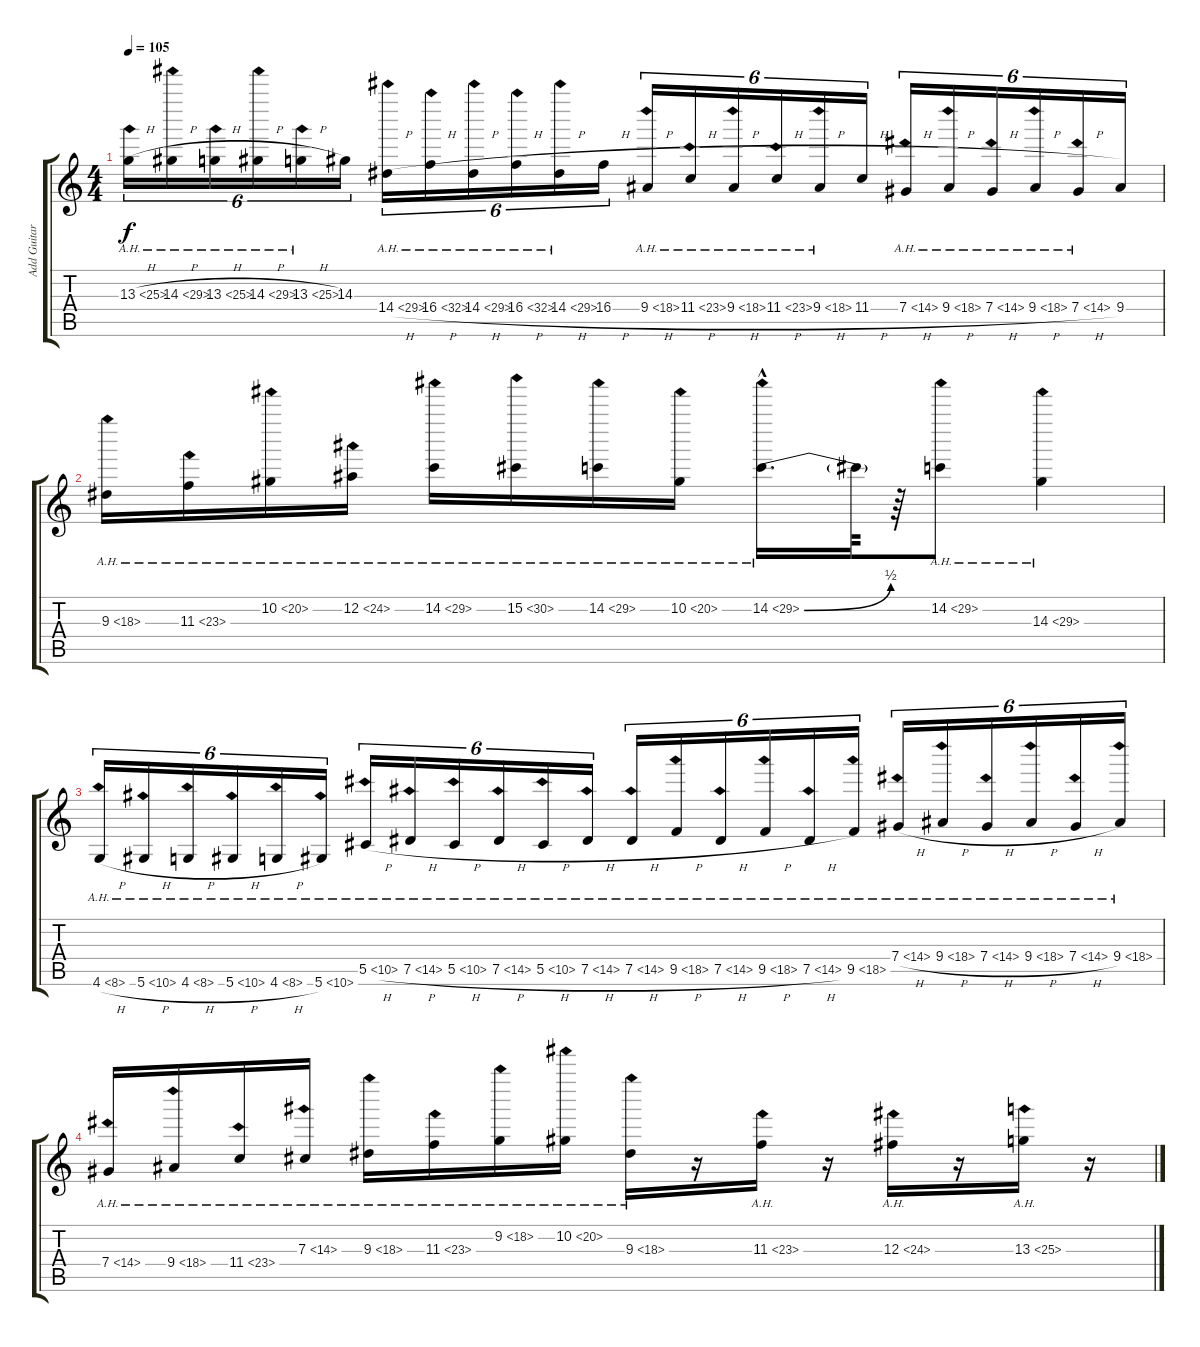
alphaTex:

\track ("Add Guitar 2" "Add Guitar") {instrument distortionguitar}
\staff {score tabs}
\tuning (Eb4 Bb3 Gb3 Db3 Ab2 Eb2) {hide}
\ts (4 4)
\tempo 105
\clef g2
\ks c
13.3{ah 12 h}.16{tu (6 4) dy f} 14.3{ah 15 h}.16{tu (6 4)} 13.3{ah 12 h}.16{tu (6 4)} 14.3{ah 15 h}.16{tu (6 4)} 13.3{ah 12 h}.16{tu (6 4)} 14.3.16{tu (6 4)} 14.4{ah 15 h}.16{tu (6 4)} 16.4{ah 16 h}.16{tu (6 4)} 14.4{ah 15 h}.16{tu (6 4)} 16.4{ah 16 h}.16{tu (6 4)} 14.4{ah 15 h}.16{tu (6 4)} 16.4{h}.16{tu (6 4)} 9.4{ah 9 h}.16{tu (6 4)} 11.4{ah 12 h}.16{tu (6 4)} 9.4{ah 9 h}.16{tu (6 4)} 11.4{ah 12 h}.16{tu (6 4)} 9.4{ah 9 h}.16{tu (6 4)} 11.4{h}.16{tu (6 4)} 7.4{ah 7 h}.16{tu (6 4)} 9.4{ah 9 h}.16{tu (6 4)} 7.4{ah 7 h}.16{tu (6 4)} 9.4{ah 9 h}.16{tu (6 4)} 7.4{ah 7 h}.16{tu (6 4)} 9.4.16{tu (6 4)} |
9.3{ah 9}.16 11.3{ah 12}.16 10.2{ah 10}.16 12.2{ah 12}.16 14.2{ah 15}.16 15.2{ah 15}.16 14.2{ah 15}.16 10.2{ah 10}.16 14.2{be (bend 0 0 60 2) ah 15 hac}.16{d} 14.2{t}.64 r.64 14.2{ah 15}.8 14.3{ah 15}.4 |
4.6{ah 4 h}.16{tu (6 4)} 5.6{ah 5 h}.16{tu (6 4)} 4.6{ah 4 h}.16{tu (6 4)} 5.6{ah 5 h}.16{tu (6 4)} 4.6{ah 4 h}.16{tu (6 4)} 5.6{ah 5}.16{tu (6 4)} 5.5{ah 5 h}.16{tu (6 4)} 7.5{ah 7 h}.16{tu (6 4)} 5.5{ah 5 h}.16{tu (6 4)} 7.5{ah 7 h}.16{tu (6 4)} 5.5{ah 5 h}.16{tu (6 4)} 7.5{ah 7 h}.16{tu (6 4)} 7.5{ah 7 h}.16{tu (6 4)} 9.5{ah 9 h}.16{tu (6 4)} 7.5{ah 7 h}.16{tu (6 4)} 9.5{ah 9 h}.16{tu (6 4)} 7.5{ah 7 h}.16{tu (6 4)} 9.5{ah 9}.16{tu (6 4)} 7.4{ah 7 h}.16{tu (6 4)} 9.4{ah 9 h}.16{tu (6 4)} 7.4{ah 7 h}.16{tu (6 4)} 9.4{ah 9 h}.16{tu (6 4)} 7.4{ah 7 h}.16{tu (6 4)} 9.4{ah 9}.16{tu (6 4)} |
7.4{ah 7}.16 9.4{ah 9}.16 11.4{ah 12}.16 7.3{ah 7}.16 9.3{ah 9}.16 11.3{ah 12}.16 9.2{ah 9}.16 10.2{ah 10}.16 9.3{ah 9}.16 r.16 11.3{ah 12}.16 r.16 12.3{ah 12}.16 r.16 13.3{ah 12}.16 r.16
